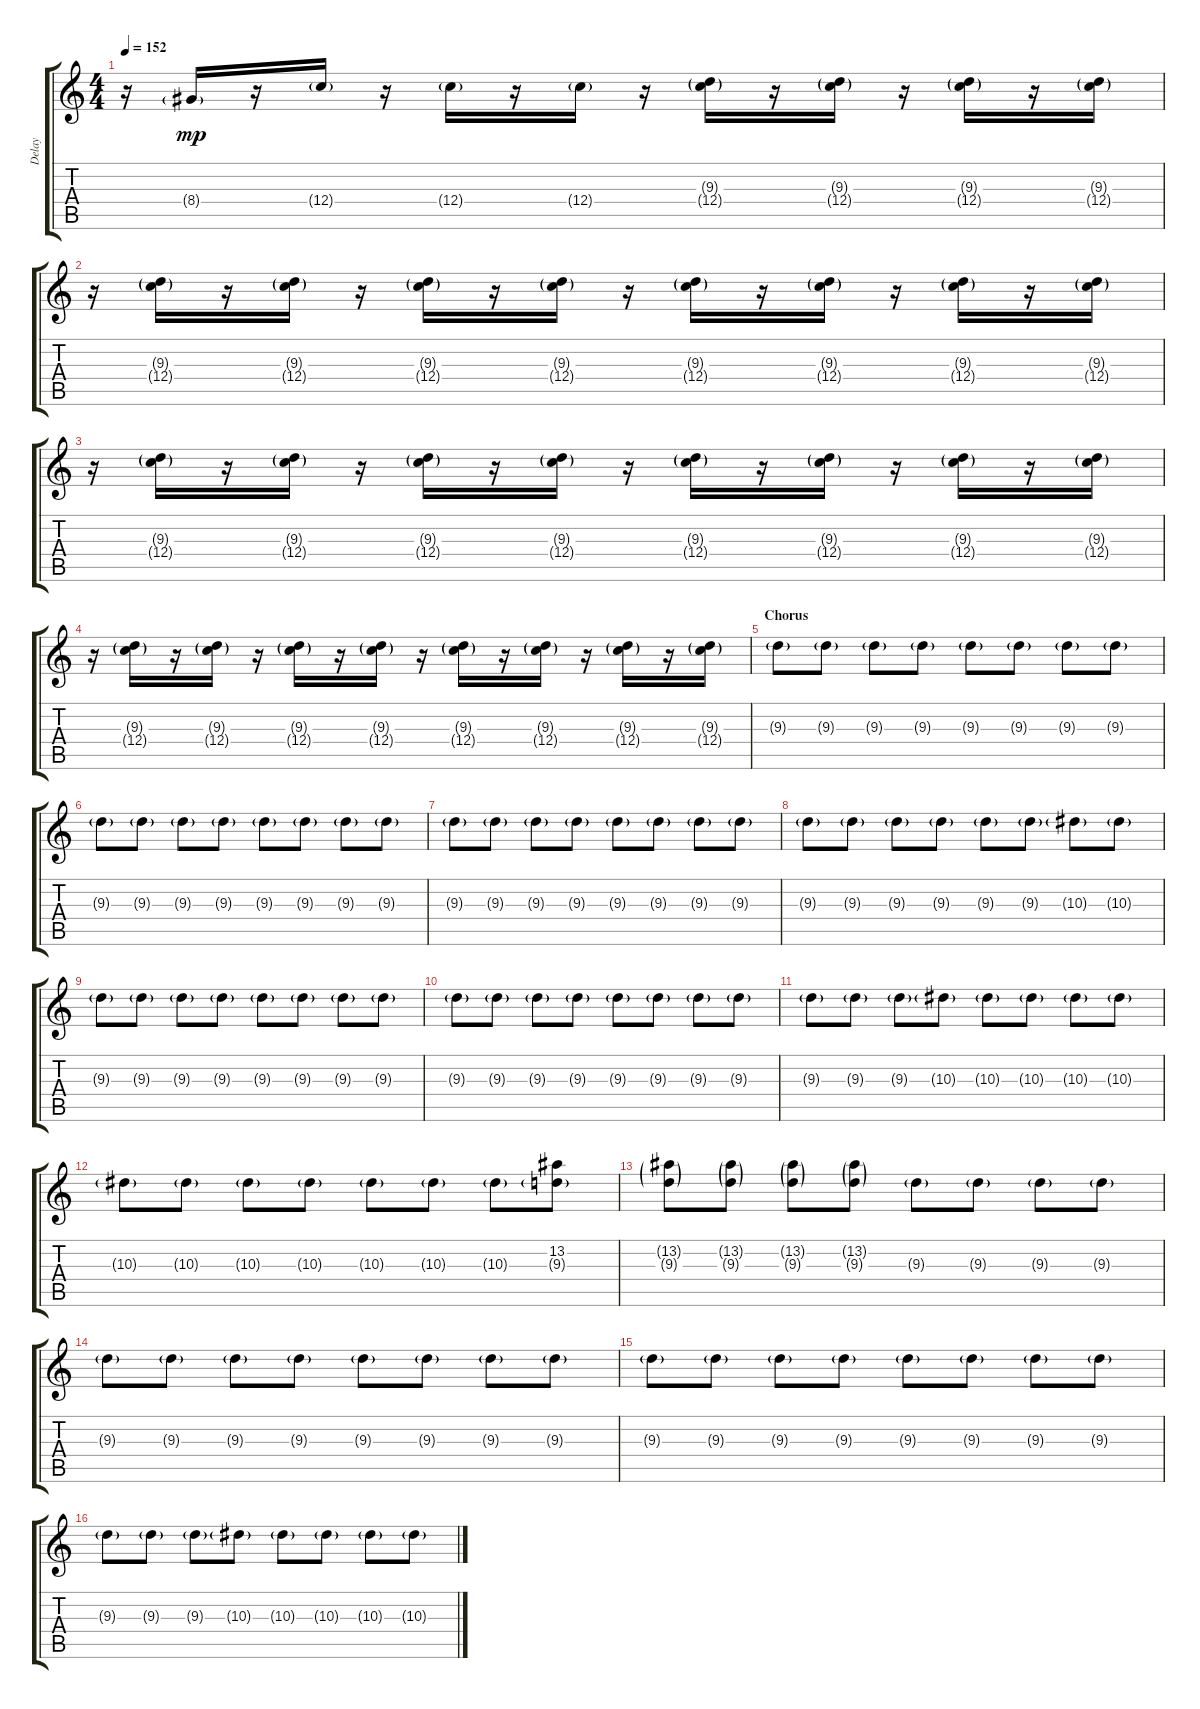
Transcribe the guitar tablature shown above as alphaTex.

\track ("Delay" "Delay") {instrument electricguitarjazz}
\staff {score tabs}
\tuning (D4 A3 F3 C3 G2 C2) {hide}
\ts (4 4)
\tempo 152
\clef g2
\ks c
r.16{dy mp} 8.4{g}.16 r.16 12.4{g}.16 r.16 12.4{g}.16 r.16 12.4{g}.16 r.16 (9.3{g} 12.4{g}).16 r.16 (9.3{g} 12.4{g}).16 r.16 (9.3{g} 12.4{g}).16 r.16 (9.3{g} 12.4{g}).16 |
r.16 (9.3{g} 12.4{g}).16 r.16 (9.3{g} 12.4{g}).16 r.16 (9.3{g} 12.4{g}).16 r.16 (9.3{g} 12.4{g}).16 r.16 (9.3{g} 12.4{g}).16 r.16 (9.3{g} 12.4{g}).16 r.16 (9.3{g} 12.4{g}).16 r.16 (9.3{g} 12.4{g}).16 |
r.16 (9.3{g} 12.4{g}).16 r.16 (9.3{g} 12.4{g}).16 r.16 (9.3{g} 12.4{g}).16 r.16 (9.3{g} 12.4{g}).16 r.16 (9.3{g} 12.4{g}).16 r.16 (9.3{g} 12.4{g}).16 r.16 (9.3{g} 12.4{g}).16 r.16 (9.3{g} 12.4{g}).16 |
r.16 (9.3{g} 12.4{g}).16 r.16 (9.3{g} 12.4{g}).16 r.16 (9.3{g} 12.4{g}).16 r.16 (9.3{g} 12.4{g}).16 r.16 (9.3{g} 12.4{g}).16 r.16 (9.3{g} 12.4{g}).16 r.16 (9.3{g} 12.4{g}).16 r.16 (9.3{g} 12.4{g}).16 |
\section ("" "Chorus")
9.3{g}.8 9.3{g}.8 9.3{g}.8 9.3{g}.8 9.3{g}.8 9.3{g}.8 9.3{g}.8 9.3{g}.8 |
9.3{g}.8 9.3{g}.8 9.3{g}.8 9.3{g}.8 9.3{g}.8 9.3{g}.8 9.3{g}.8 9.3{g}.8 |
9.3{g}.8 9.3{g}.8 9.3{g}.8 9.3{g}.8 9.3{g}.8 9.3{g}.8 9.3{g}.8 9.3{g}.8 |
9.3{g}.8 9.3{g}.8 9.3{g}.8 9.3{g}.8 9.3{g}.8 9.3{g}.8 10.3{g}.8 10.3{g}.8 |
9.3{g}.8 9.3{g}.8 9.3{g}.8 9.3{g}.8 9.3{g}.8 9.3{g}.8 9.3{g}.8 9.3{g}.8 |
9.3{g}.8 9.3{g}.8 9.3{g}.8 9.3{g}.8 9.3{g}.8 9.3{g}.8 9.3{g}.8 9.3{g}.8 |
9.3{g}.8 9.3{g}.8 9.3{g}.8 10.3{g}.8 10.3{g}.8 10.3{g}.8 10.3{g}.8 10.3{g}.8 |
10.3{g}.8 10.3{g}.8 10.3{g}.8 10.3{g}.8 10.3{g}.8 10.3{g}.8 10.3{g}.8 (13.2 9.3{g}).8 |
(13.2{g} 9.3{g}).8 (13.2{g} 9.3{g}).8 (13.2{g} 9.3{g}).8 (13.2{g} 9.3{g}).8 9.3{g}.8 9.3{g}.8 9.3{g}.8 9.3{g}.8 |
9.3{g}.8 9.3{g}.8 9.3{g}.8 9.3{g}.8 9.3{g}.8 9.3{g}.8 9.3{g}.8 9.3{g}.8 |
9.3{g}.8 9.3{g}.8 9.3{g}.8 9.3{g}.8 9.3{g}.8 9.3{g}.8 9.3{g}.8 9.3{g}.8 |
9.3{g}.8 9.3{g}.8 9.3{g}.8 10.3{g}.8 10.3{g}.8 10.3{g}.8 10.3{g}.8 10.3{g}.8
